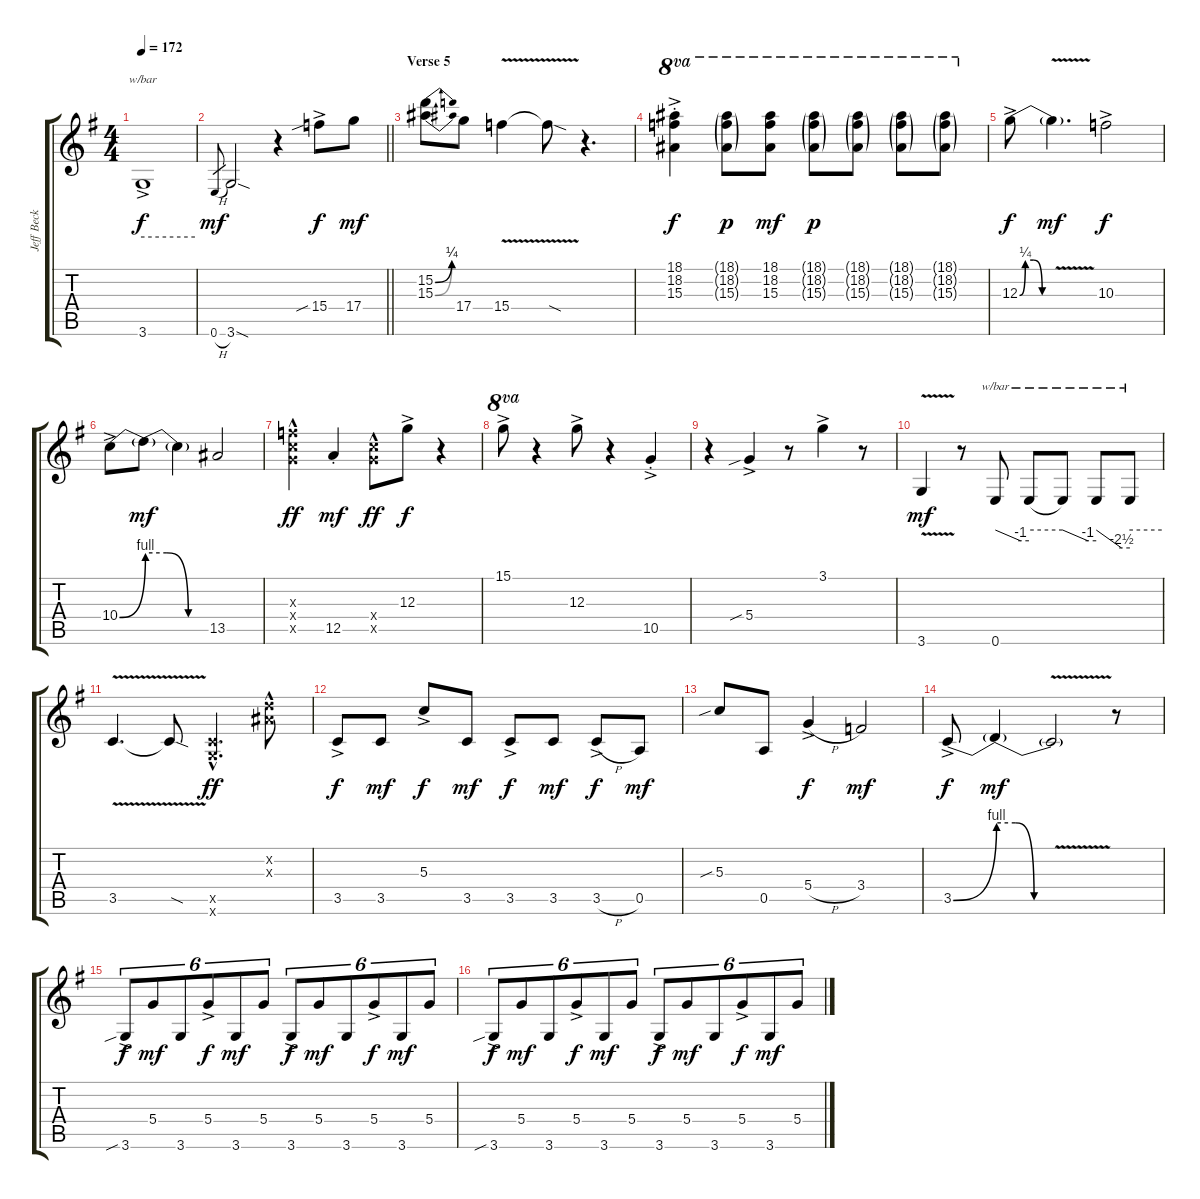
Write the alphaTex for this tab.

\track ("Jeff Beck" "Jeff Beck") {instrument overdrivenguitar}
\staff {score tabs}
\tuning (E4 B3 G3 D3 A2 E2) {hide}
\ts (4 4)
\tempo 172
\clef g2
\ks g
3.6{ac}.1{tbe (hold default 0 0 60 0) dy f} |
\barLineRight lightlight
0.6{h}.8{gr dy mf} 3.6{sod}.2 r.4 15.4{sib ac}.8{dy f} 17.4.8{dy mf} |
\section ("" "Verse 5")
(15.2{be (bend 0 0 60 1)} 15.3{be (bend 0 0 60 1)}).8 17.4.8 15.4{v}.4 15.4{sod t}.8 r.4{d} |
(18.1{ac st} 18.2{ac st} 15.3{ac st}).4{ot 8va dy f} (18.1{g} 18.2{g} 15.3{g}).8{ot 8va dy p} (18.1 18.2 15.3).8{ot 8va dy mf} (18.1{g} 18.2{g} 15.3{g}).8{ot 8va dy p} (18.1{g} 18.2{g} 15.3{g}).8{ot 8va} (18.1{g} 18.2{g} 15.3{g}).8{ot 8va} (18.1{g} 18.2{g} 15.3{g}).8{ot 8va} |
12.3{be (custom 0 0 10 1 25 1 40 0 60 0) ac}.8{dy f} 12.3{v t}.4{d dy mf} 10.3{ac}.2{dy f} |
10.4{be (bend 0 0 60 4) ac}.8 10.4{be (custom 0 4 20 4 40 0 60 0) t}.8{dy mf} 10.4{t}.4 13.5.2 |
(10.3{hac x} 10.4{hac x} 10.5{hac x}).4{dy ff} 12.5{st}.4{dy mf} (10.4{hac x} 10.5{hac x}).8{dy ff} 12.3{ac}.8{dy f} r.4 |
15.1{ac}.8{ot 8va} r.4 12.3{ac}.8 r.4 10.5{ac st}.4 |
r.4 5.4{sib ac}.4 r.8 3.1{ac}.4 r.8 |
3.6{v}.4{dy mf} r.8 0.6.8{tbe (custom default 0 0 45 -4 60 -4)} 0.6{t}.8{tbe (hold default 0 0 60 0)} 0.6{t}.8{tbe (custom default 0 0 45 -4 60 -4)} 0.6{t}.8{tbe (custom default 0 0 45 -10 60 -10)} 0.6{t}.8{tbe (hold default 0 0 60 0)} |
3.5{v}.4{d} 3.5{sod t}.8 (3.5{hac x} 3.6{hac x}).4{d dy ff} (3.2{hac x} 3.3{hac x}).8 |
3.5{ac}.8{dy f} 3.5.8{dy mf} 5.3{ac}.8{dy f} 3.5.8{dy mf} 3.5{ac}.8{dy f} 3.5.8{dy mf} 3.5{h ac}.8{dy f} 0.5.8{dy mf} |
5.3{sib}.8 0.5.8 5.4{h ac}.4{dy f} 3.4.2{dy mf} |
3.5{be (bend 0 0 60 4) ac}.8{dy f} 3.5{be (custom 0 4 20 4 40 0 60 0) t}.4{dy mf} 3.5{v t}.2 r.8 |
3.6{sib ac}.8{tu (6 4) dy f} 5.4.8{tu (6 4) dy mf} 3.6.8{tu (6 4)} 5.4{ac}.8{tu (6 4) dy f} 3.6.8{tu (6 4) dy mf} 5.4.8{tu (6 4)} 3.6{ac}.8{tu (6 4) dy f} 5.4.8{tu (6 4) dy mf} 3.6.8{tu (6 4)} 5.4{ac}.8{tu (6 4) dy f} 3.6.8{tu (6 4) dy mf} 5.4.8{tu (6 4)} |
3.6{sib ac}.8{tu (6 4) dy f} 5.4.8{tu (6 4) dy mf} 3.6.8{tu (6 4)} 5.4{ac}.8{tu (6 4) dy f} 3.6.8{tu (6 4) dy mf} 5.4.8{tu (6 4)} 3.6{ac}.8{tu (6 4) dy f} 5.4.8{tu (6 4) dy mf} 3.6.8{tu (6 4)} 5.4{ac}.8{tu (6 4) dy f} 3.6.8{tu (6 4) dy mf} 5.4.8{tu (6 4)}
